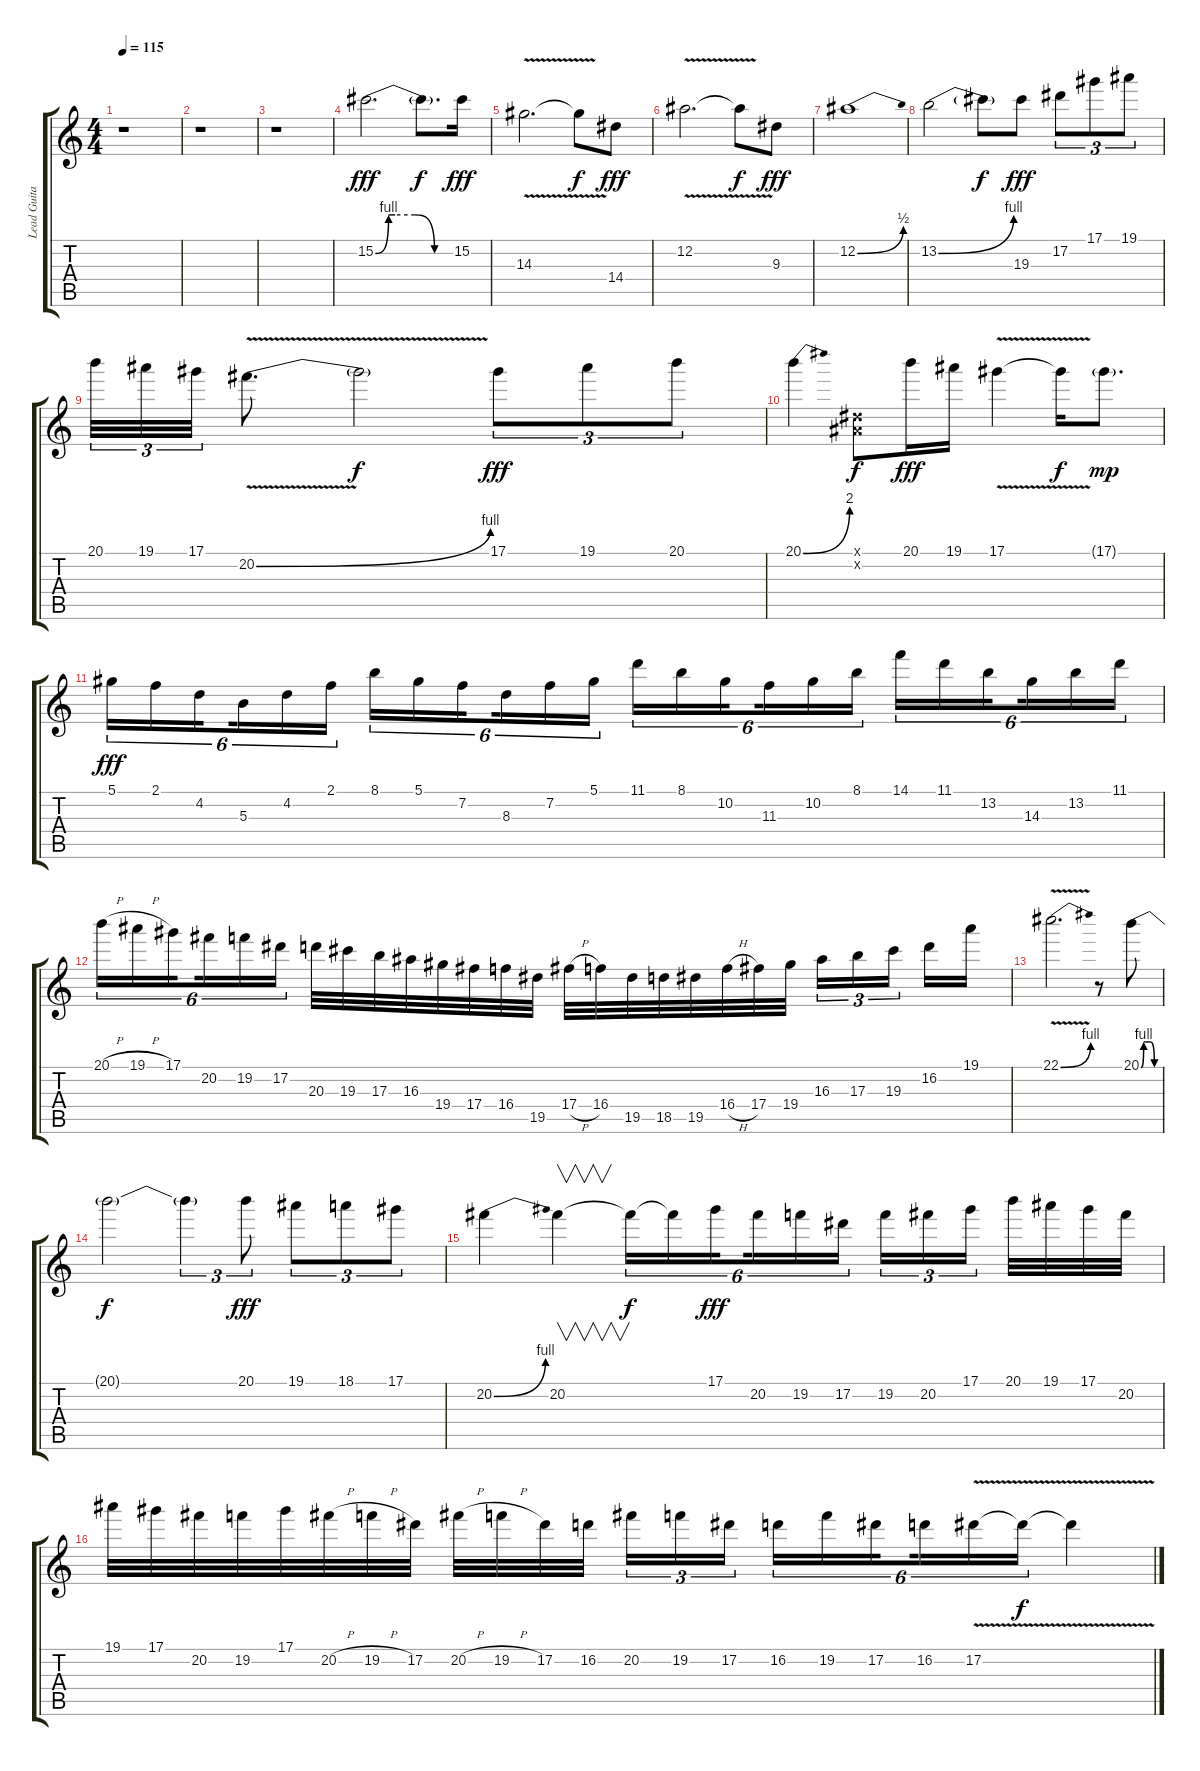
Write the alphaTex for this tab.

\track ("Lead Guitar" "Lead Guita") {instrument overdrivenguitar}
\staff {score tabs}
\tuning (Eb4 Bb3 Gb3 Db3 Ab2 Eb2) {hide}
\ts (4 4)
\tempo 115
\clef g2
\ks c
r.1{dy fff} |
r.1 |
r.1 |
15.2{be (custom 0 0 10 4 15 4 30 4 45 0 60 0)}.2{d} 15.2{t}.8{d dy f} 15.2.16{dy fff} |
14.3{v}.2{d} 14.3{t}.8{dy f} 14.4.8{dy fff} |
12.2{v}.2{d} 12.2{t}.8{dy f} 9.3.8{dy fff} |
12.2{be (bend 0 0 60 2)}.1 |
13.2{be (bend 0 0 60 4)}.2 13.2{t}.8{dy f} 19.3.8{dy fff} 17.2.8{tu (3 2)} 17.1.8{tu (3 2)} 19.1.8{tu (3 2)} |
20.1.32{tu (3 2)} 19.1.32{tu (3 2)} 17.1.32{tu (3 2)} 20.2{be (bend 0 0 60 4) v}.8{d} 20.2{t}.2{dy f} 17.1.8{tu (3 2) dy fff} 19.1.8{tu (3 2)} 20.1.8{tu (3 2)} |
20.1{be (bend 0 0 60 8)}.4 (0.1{x} 0.2{x}).8{dy f} 20.1.16{dy fff} 19.1.16 17.1{v}.4 17.1{t}.16{dy f} 17.1{g}.8{d dy mp} |
5.1.16{tu (6 4) dy fff} 2.1.16{tu (6 4)} 4.2.16{tu (6 4) beam splitsecondary} 5.3.16{tu (6 4)} 4.2.16{tu (6 4)} 2.1.16{tu (6 4)} 8.1.16{tu (6 4)} 5.1.16{tu (6 4)} 7.2.16{tu (6 4) beam splitsecondary} 8.3.16{tu (6 4)} 7.2.16{tu (6 4)} 5.1.16{tu (6 4)} 11.1.16{tu (6 4)} 8.1.16{tu (6 4)} 10.2.16{tu (6 4) beam splitsecondary} 11.3.16{tu (6 4)} 10.2.16{tu (6 4)} 8.1.16{tu (6 4)} 14.1.16{tu (6 4)} 11.1.16{tu (6 4)} 13.2.16{tu (6 4) beam splitsecondary} 14.3.16{tu (6 4)} 13.2.16{tu (6 4)} 11.1.16{tu (6 4)} |
20.1{h}.16{tu (6 4)} 19.1{h}.16{tu (6 4)} 17.1.16{tu (6 4) beam splitsecondary} 20.2.16{tu (6 4)} 19.2.16{tu (6 4)} 17.2.16{tu (6 4)} 20.3.32 19.3.32 17.3.32 16.3.32 19.4.32 17.4.32 16.4.32 19.5.32 17.4{h}.32 16.4.32 19.5.32 18.5.32 19.5.32 16.4{h}.32 17.4.32 19.4.32 16.3.16{tu (3 2)} 17.3.16{tu (3 2)} 19.3.16{tu (3 2) beam splitsecondary} 16.2.16 19.1.16 |
22.1{be (bend 0 0 60 4) v}.2{d} r.8 20.1{be (custom 0 0 9 4 15 4 30 4 45 0 60 0)}.8 |
20.1{t}.2{dy f} 20.1{t}.4{tu (3 2)} 20.1.8{tu (3 2) dy fff} 19.1.8{tu (3 2)} 18.1.8{tu (3 2)} 17.1.8{tu (3 2)} |
20.2{be (bend 0 0 60 4)}.4 20.2.4{v} 20.2{t}.16{tu (6 4) dy f} 20.2{t}.16{tu (6 4)} 17.1.16{tu (6 4) dy fff beam splitsecondary} 20.2.16{tu (6 4)} 19.2.16{tu (6 4)} 17.2.16{tu (6 4)} 19.2.16{tu (3 2)} 20.2.16{tu (3 2)} 17.1.16{tu (3 2) beam splitsecondary} 20.1.32 19.1.32 17.1.32 20.2.32 |
19.1.32 17.1.32 20.2.32 19.2.32 17.1.32 20.2{h}.32 19.2{h}.32 17.2.32 20.2{h}.32 19.2{h}.32 17.2.32 16.2.32{beam splitsecondary} 20.2.16{tu (3 2)} 19.2.16{tu (3 2)} 17.2.16{tu (3 2)} 16.2.16{tu (6 4)} 19.2.16{tu (6 4)} 17.2.16{tu (6 4) beam splitsecondary} 16.2.16{tu (6 4)} 17.2{v}.16{tu (6 4)} 17.2{v t}.16{tu (6 4) dy f} 17.2{t}.4
